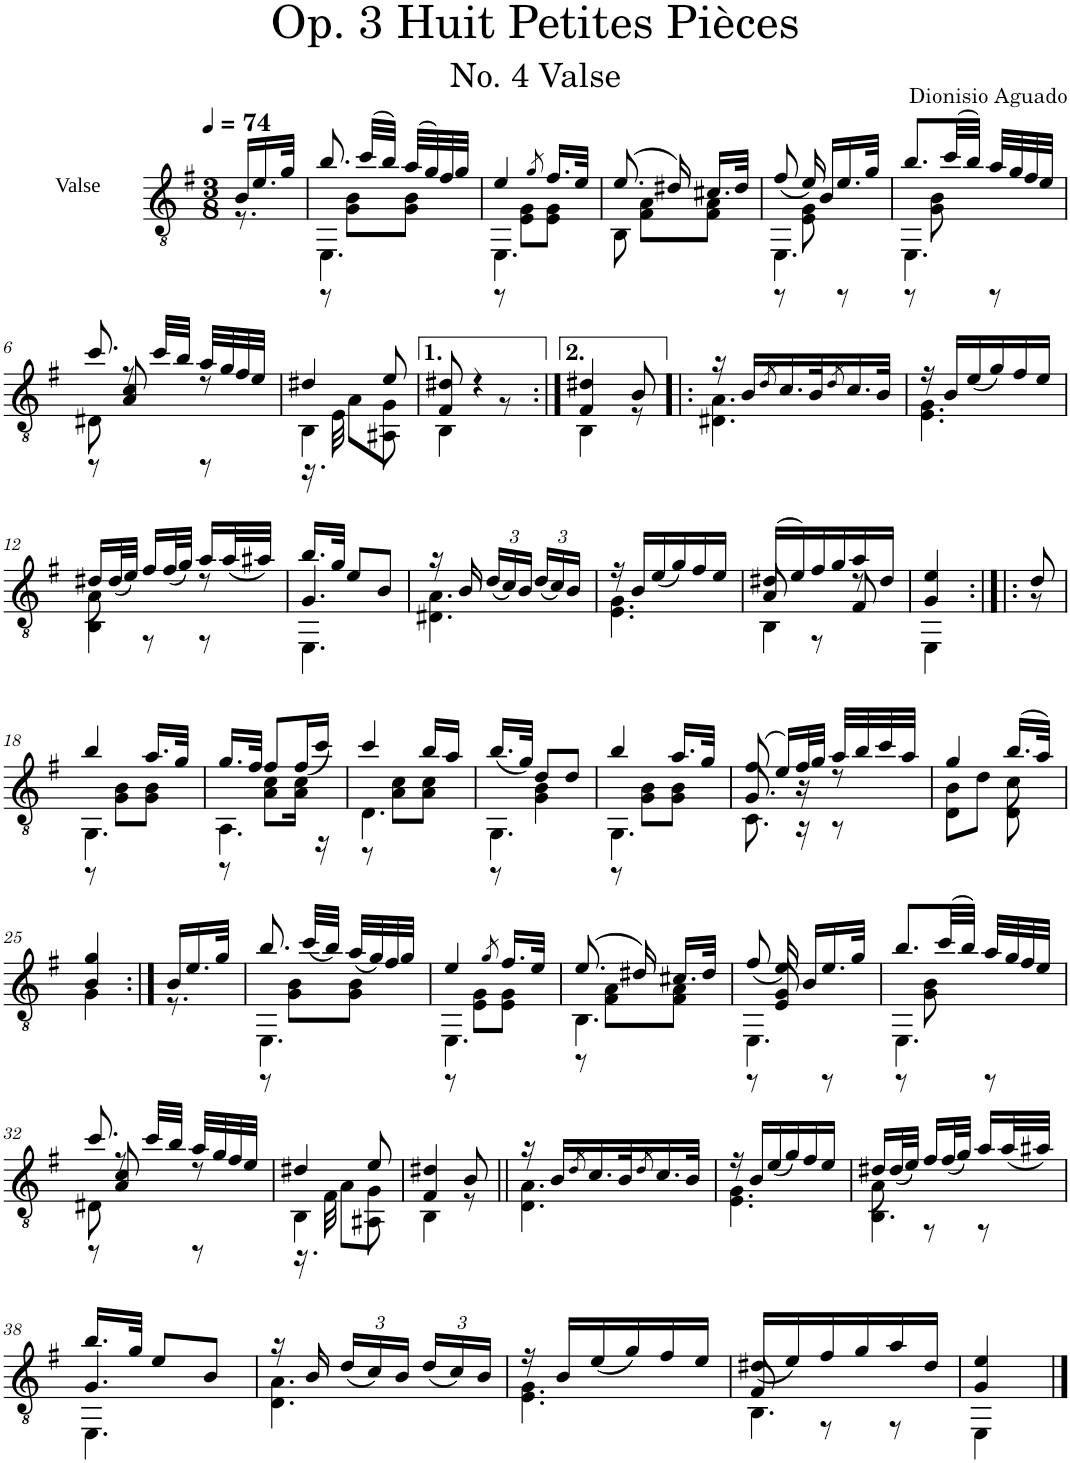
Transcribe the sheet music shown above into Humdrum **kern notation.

**kern
*part1
*staff1
*I"Classical Guitar
*I'Guit.
*clefGv2
*k[f#]
*e:
*M3/8
*MM74
=
*^
16B/LL	8.r
16.e/	.
32g/JJk	.
=1	=1
*	*^
8.b/	4.EE\	8r
.	.	8G\ 8B\L
(32cc/LLL	.	.
32b/JJJ)	.	.
(32a/LLL	.	8G\ 8B\J
32g/)	.	.
32f#/	.	.
32g/JJJ	.	.
=2	=2	=2
4e/	4.EE\	8r
.	.	8E\ 8G\L
8qg/	.	.
16.f#/LL	.	8E\ 8G\J
32e/JJk	.	.
*	*v	*v
=3	=3
(8.e/	8BB\
.	8F#\ 8A\L
16d#X/)	.
16.c#X/LL	8F#\ 8A\J
32d#/JJk	.
=4	=4
*	*^
(<8f#/	4.EE\	8r
16e/)	.	8E\ 8G\
16B/LL	.	.
16.e/	.	8r
32g/JJk	.	.
=5	=5	=5
8.b/L	4.EE\	8r
.	.	8G\ 8B\
(32cc/LL	.	.
32b/JJJ)	.	.
32a/LLL	.	8r
32g/	.	.
32f#/	.	.
32e/JJJ	.	.
!!LO:LB:g=z	!!	!!
=6	=6	=6
8.cc/	8D#X\	8r
.	8r	8A/ 8c/
32cc/LLL	.	.
32b/JJJ	.	.
32a/LLL	8r	8r
32g/	.	.
32f#/	.	.
32e/JJJ	.	.
=7	=7	=7
4d#X/	4BB\	16.r
.	.	32E\
.	.	8A\L
8e/	8AA#X\	8G\J
*	*v	*v
=8	=8
8F#/ 8d#X/	4BB\
4r	.
.	8r
=9:|!	=9:|!
4F#/ 4d#X/	4BB\
8B/	8r
=10!|:	=10!|:
16r	4.D#X\ 4.A\
16B/LL	.
8qd/	.
16.c/	.
32B/K	.
8qd/	.
16.c/	.
32B/JJk	.
=11	=11
16r	4.E\ 4.G\
16B/LL	.
(<16e/	.
16g/)	.
16f#/	.
16e/JJ	.
!!LO:LB:g=z	!!
=12	=12
*	*^
16d#X/LL	4BB\	8A\
(<32d#/L	.	.
32e/JJJ)	.	.
16f#/LL	.	8r
(<32f#/L	.	.
32g/JJJ)	.	.
16a/LL	8r	8r
(<32a/L	.	.
32a#X/JJJ)	.	.
=13	=13	=13
16.b/LL	4.EE\	4.G/
32g/JJk	.	.
8e/L	.	.
8B/J	.	.
*	*v	*v
=14	=14
16r	4.D#X\ 4.A\
16B/	.
*Xbrackettup	*
(<24d/LL	.
24c/)	.
24B/JJ	.
(<24d/LL	.
24c/)	.
24B/JJ	.
=15	=15
16r	4.E\ 4.G\
16B/LL	.
(<16e/	.
16g/)	.
16f#/	.
16e/JJ	.
=16	=16
*	*^
(16d#X/LL	4BB\	8A/
16e/)	.	.
16f#/	.	8r
16g/	.	.
16a/	8r	8F#/
16d#/JJ	.	.
*	*v	*v
=17	=17
4G/ 4e/	4EE\
=17X1:|!|:	=17X1:|!|:
8d/	8r
!!LO:LB:g=z	!!
=18	=18
*	*^
4b/	4.GG\	8r
.	.	8G\ 8B\L
16.a/LL	.	8G\ 8B\J
32g/JJk	.	.
=19	=19	=19
16.g/LL	4.AA\	8r
32f#/JJk	.	.
8f#/L	.	8A\ 8c\L
(<16f#/L	.	16A\ 16c\Jk
16cc/JJ)	.	16r
=20	=20	=20
4cc/	4.D\	8r
.	.	8A\ 8c\L
16b/LL	.	8A\ 8c\J
16a/JJ	.	.
=21	=21	=21
(<16.b/LL	4.GG\	8r
32g/JJk)	.	.
8d/L	.	4G\ 4B\
8d/J	.	.
=22	=22	=22
4b/	4.GG\	8r
.	.	8G\ 8B\L
16.a/LL	.	8G\ 8B\J
32g/JJk	.	.
=23	=23	=23
(>8f#/	8.C\	8.G/
16e/LL)	.	.
32f#/L	16r	16r
32g/JJJ	.	.
32a/LLL	8r	8r
32b/	.	.
32cc/	.	.
32a/JJJ	.	.
=24	=24	=24
4g/	4D\	8B\L
.	.	8d\J
(16.b/LL	8D\	8c\
32a/JJk)	.	.
*	*v	*v
!!LO:LB:g=z
=25	=25
4B/ 4g/	4G\
=26:|!	=26:|!
16B/LL	8.r
16.e/	.
32g/JJk	.
=27	=27
*	*^
8.b/	4.EE\	8r
.	.	8G\ 8B\L
(<32cc/LLL	.	.
32b/JJJ)	.	.
(<32a/LLL	.	8G\ 8B\J
32g/)	.	.
32f#/	.	.
32g/JJJ	.	.
=28	=28	=28
4e/	4.EE\	8r
.	.	8E\ 8G\L
8qg/	.	.
16.f#/LL	.	8E\ 8G\J
32e/JJk	.	.
=29	=29	=29
(8.e/	4.BB\	8r
.	.	8F#\ 8A\L
16d#X/)	.	.
16.c#X/LL	.	8F#\ 8A\J
32d#/JJk	.	.
=30	=30	=30
(<8f#/	4.EE\	8r
16e/)	.	8E/ 8G/
16B/LL	.	.
16.e/	.	8r
32g/JJk	.	.
=31	=31	=31
8.b/L	4.EE\	8r
.	.	8G\ 8B\
(32cc/LL	.	.
32b/JJJ)	.	.
32a/LLL	.	8r
32g/	.	.
32f#/	.	.
32e/JJJ	.	.
!!LO:LB:g=z	!!	!!
=32	=32	=32
8.cc/	8D#X\	8r
.	8r	8A/ 8c/
32cc/LLL	.	.
32b/JJJ	.	.
32a/LLL	8r	8r
32g/	.	.
32f#/	.	.
32e/JJJ	.	.
=33	=33	=33
4d#X/	4BB\	16.r
.	.	32F#\
.	.	8A\L
8e/	8AA#X\	8G\J
*	*v	*v
=34	=34
4F#/ 4d#X/	4BB\
8B/	8r
=35||	=35||
16r	4.D\ 4.A\
16B/LL	.
8qd/	.
16.c/	.
32B/K	.
8qd/	.
16.c/	.
32B/JJk	.
=36	=36
16r	4.E\ 4.G\
16B/LL	.
(<16e/	.
16g/)	.
16f#/	.
16e/JJ	.
=37	=37
*	*^
16d#X/LL	4.BB\	8A\
(<32d#/L	.	.
32e/JJJ)	.	.
16f#/LL	.	8r
(<32f#/L	.	.
32g/JJJ)	.	.
16a/LL	.	8r
(<32a/L	.	.
32a#X/JJJ)	.	.
!!LO:LB:g=z	!!	!!
=38	=38	=38
16.b/LL	4.EE\	4.G/
32g/JJk	.	.
8e/L	.	.
8B/J	.	.
*	*v	*v
=39	=39
16r	4.D\ 4.A\
16B/	.
(<24d/LL	.
24c/)	.
24B/JJ	.
(<24d/LL	.
24c/)	.
24B/JJ	.
=40	=40
16r	4.E\ 4.G\
16B/LL	.
(<16e/	.
16g/)	.
16f#/	.
16e/JJ	.
=41	=41
*	*^
(<16d#X/LL	4.BB\	8F#/
16e/)	.	.
16f#/	.	8r
16g/	.	.
16a/	.	8r
16d#/JJ	.	.
*	*v	*v
=42	=42
4G/ 4e/	4EE\
*v	*v
==
*-
